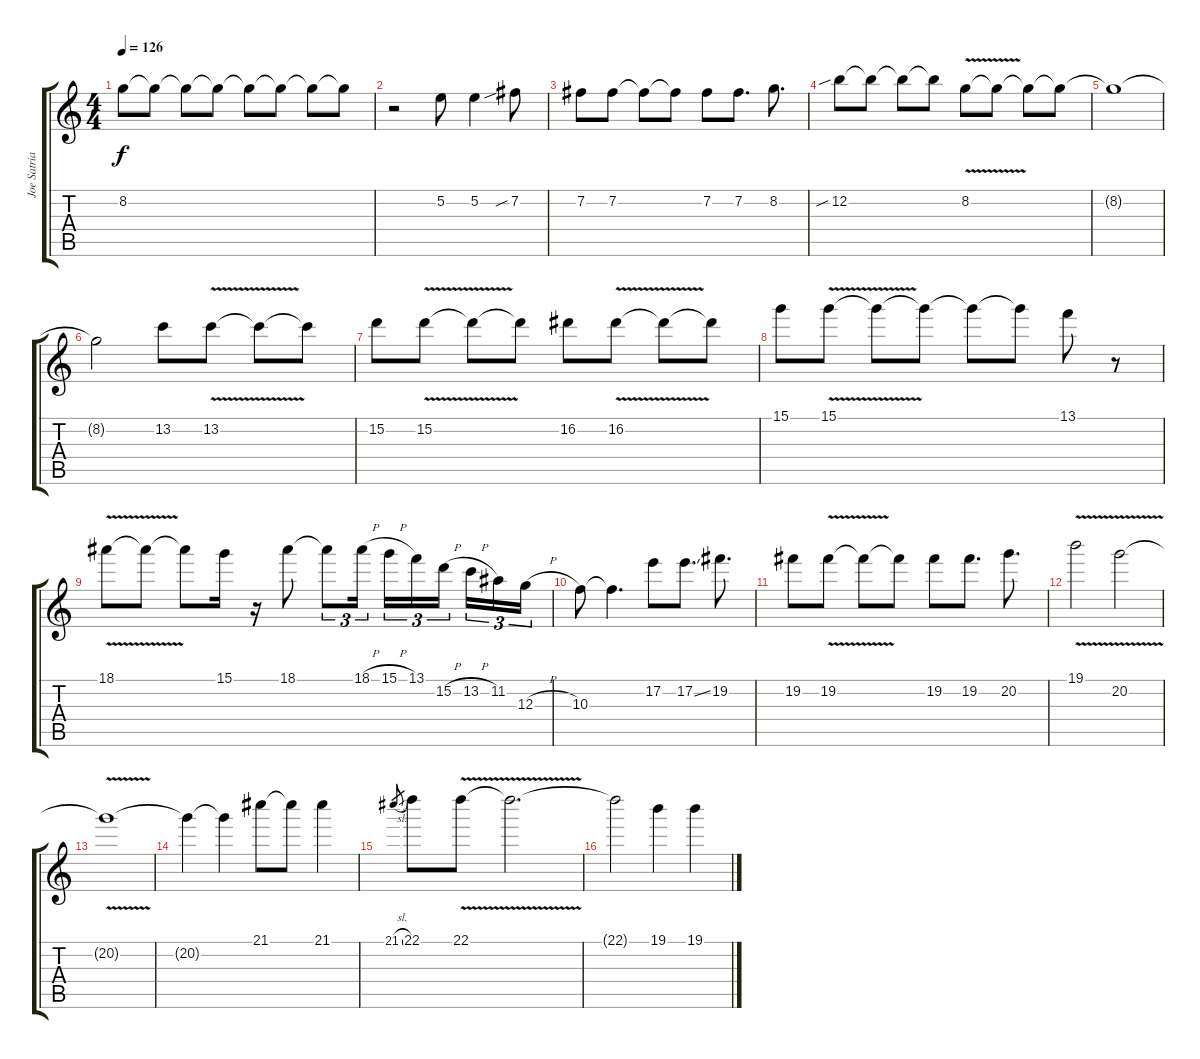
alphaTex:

\track ("Joe Satriani - guitar" "Joe Satria") {instrument distortionguitar}
\staff {score tabs}
\tuning (E4 B3 G3 D3 A2 E2) {hide}
\ts (4 4)
\tempo 126
\clef g2
\ks c
8.2{t}.8{dy f} 8.2{t}.8 8.2{t}.8 8.2{t}.8 8.2{t}.8 8.2{t}.8 8.2{t}.8 8.2{t}.8 |
r.2 5.2.8 5.2.4 7.2{sib}.8 |
7.2.8 7.2.8 7.2{t}.8 7.2{t}.8 7.2.8 7.2.8{d} 8.2.8{d} |
12.2{sib}.8 12.2{t}.8 12.2{t}.8 12.2{t}.8 8.2{v}.8 8.2{t}.8 8.2{t}.8 8.2{t}.8 |
8.2{t}.1 |
8.2{t}.2 13.2.8 13.2{v}.8 13.2{t}.8 13.2{t}.8 |
15.2.8 15.2{v}.8 15.2{t}.8 15.2{t}.8 16.2.8 16.2{v}.8 16.2{t}.8 16.2{t}.8 |
15.1.8 15.1{v}.8 15.1{t}.8 15.1{t}.8 15.1{t}.8 15.1{t}.8 13.1.8 r.8 |
18.1{v}.8 18.1{t}.8 18.1{t}.8 15.1.16 r.16 18.1.8 18.1{t}.8{tu (3 2)} 18.1{h}.16{tu (3 2)} 15.1{h}.16{tu (3 2)} 13.1.16{tu (3 2)} 15.2{h}.16{tu (3 2)} 13.2{h}.16{tu (3 2)} 11.2.16{tu (3 2)} 12.3{h}.16{tu (3 2)} |
10.3.8 10.3{t}.4{d} 17.2.8 17.2{ss}.8{d} 19.2.8{d} |
19.2.8 19.2{v}.8 19.2{t}.8 19.2{t}.8 19.2.8 19.2.8{d} 20.2.8{d} |
19.1{v}.2 20.2{v}.2 |
20.2{t}.1 |
20.2{t}.4 20.2{t}.4 21.1.8 21.1{t}.8 21.1.4 |
21.1{sl}.8{gr} 22.1.8 22.1{v}.8 22.1{t}.2{d} |
22.1{t}.2 19.1.4 19.1.4
